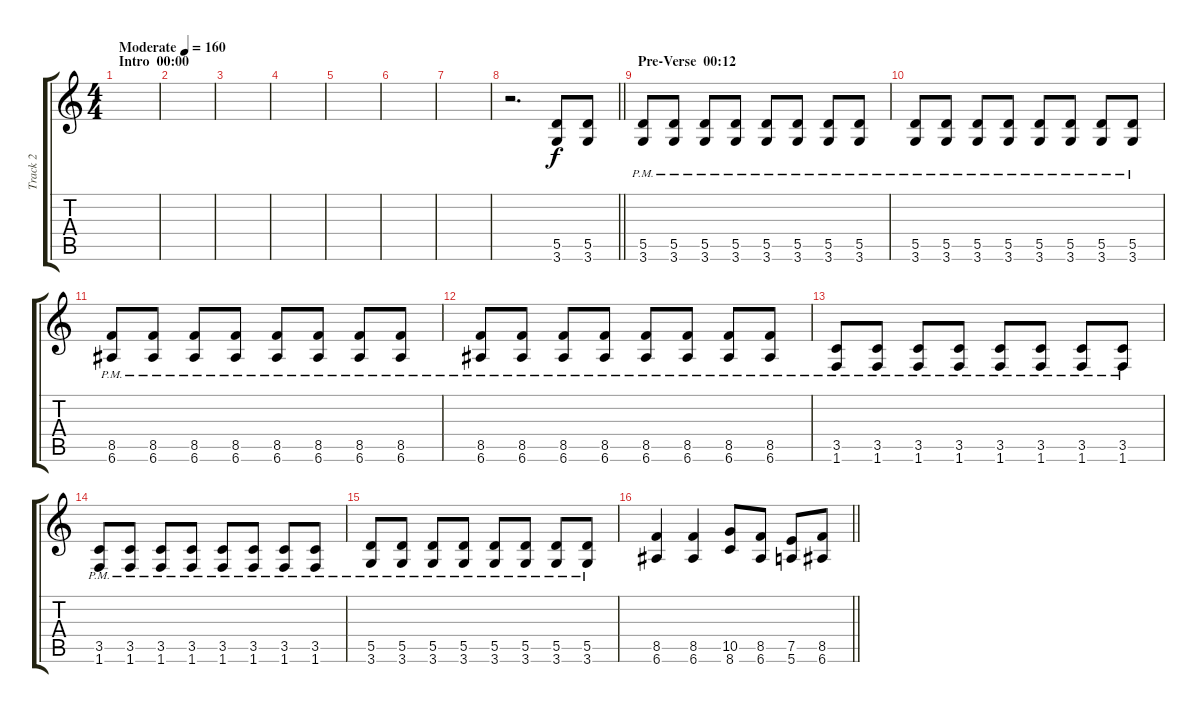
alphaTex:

\track ("Track 2" "Track 2") {instrument distortionguitar}
\staff {score tabs}
\tuning (E4 B3 G3 D3 A2 E2) {hide}
\ts (4 4)
\section ("" "Intro  00:00")
\tempo (160 "Moderate")
\clef g2
\ks c
|
|
|
|
|
|
|
\barLineRight lightlight
r.2{d} (5.5 3.6).8 (5.5 3.6).8 |
\section ("" "Pre-Verse  00:12")
(5.5{pm} 3.6{pm}).8 (5.5{pm} 3.6{pm}).8 (5.5{pm} 3.6{pm}).8 (5.5{pm} 3.6{pm}).8 (5.5{pm} 3.6{pm}).8 (5.5{pm} 3.6{pm}).8 (5.5{pm} 3.6{pm}).8 (5.5{pm} 3.6{pm}).8 |
(5.5{pm} 3.6{pm}).8 (5.5{pm} 3.6{pm}).8 (5.5{pm} 3.6{pm}).8 (5.5{pm} 3.6{pm}).8 (5.5{pm} 3.6{pm}).8 (5.5{pm} 3.6{pm}).8 (5.5{pm} 3.6{pm}).8 (5.5{pm} 3.6{pm}).8 |
(8.5{pm} 6.6{pm}).8 (8.5{pm} 6.6{pm}).8 (8.5{pm} 6.6{pm}).8 (8.5{pm} 6.6{pm}).8 (8.5{pm} 6.6{pm}).8 (8.5{pm} 6.6{pm}).8 (8.5{pm} 6.6{pm}).8 (8.5{pm} 6.6{pm}).8 |
(8.5{pm} 6.6{pm}).8 (8.5{pm} 6.6{pm}).8 (8.5{pm} 6.6{pm}).8 (8.5{pm} 6.6{pm}).8 (8.5{pm} 6.6{pm}).8 (8.5{pm} 6.6{pm}).8 (8.5{pm} 6.6{pm}).8 (8.5{pm} 6.6{pm}).8 |
(3.5{pm} 1.6{pm}).8 (3.5{pm} 1.6{pm}).8 (3.5{pm} 1.6{pm}).8 (3.5{pm} 1.6{pm}).8 (3.5{pm} 1.6{pm}).8 (3.5{pm} 1.6{pm}).8 (3.5{pm} 1.6{pm}).8 (3.5{pm} 1.6{pm}).8 |
(3.5{pm} 1.6{pm}).8 (3.5{pm} 1.6{pm}).8 (3.5{pm} 1.6{pm}).8 (3.5{pm} 1.6{pm}).8 (3.5{pm} 1.6{pm}).8 (3.5{pm} 1.6{pm}).8 (3.5{pm} 1.6{pm}).8 (3.5{pm} 1.6{pm}).8 |
(5.5{pm} 3.6{pm}).8 (5.5{pm} 3.6{pm}).8 (5.5{pm} 3.6{pm}).8 (5.5{pm} 3.6{pm}).8 (5.5{pm} 3.6{pm}).8 (5.5{pm} 3.6{pm}).8 (5.5{pm} 3.6{pm}).8 (5.5{pm} 3.6{pm}).8 |
\barLineRight lightlight
(8.5 6.6).4 (8.5 6.6).4 (10.5 8.6).8 (8.5 6.6).8 (7.5 5.6).8 (8.5 6.6).8
